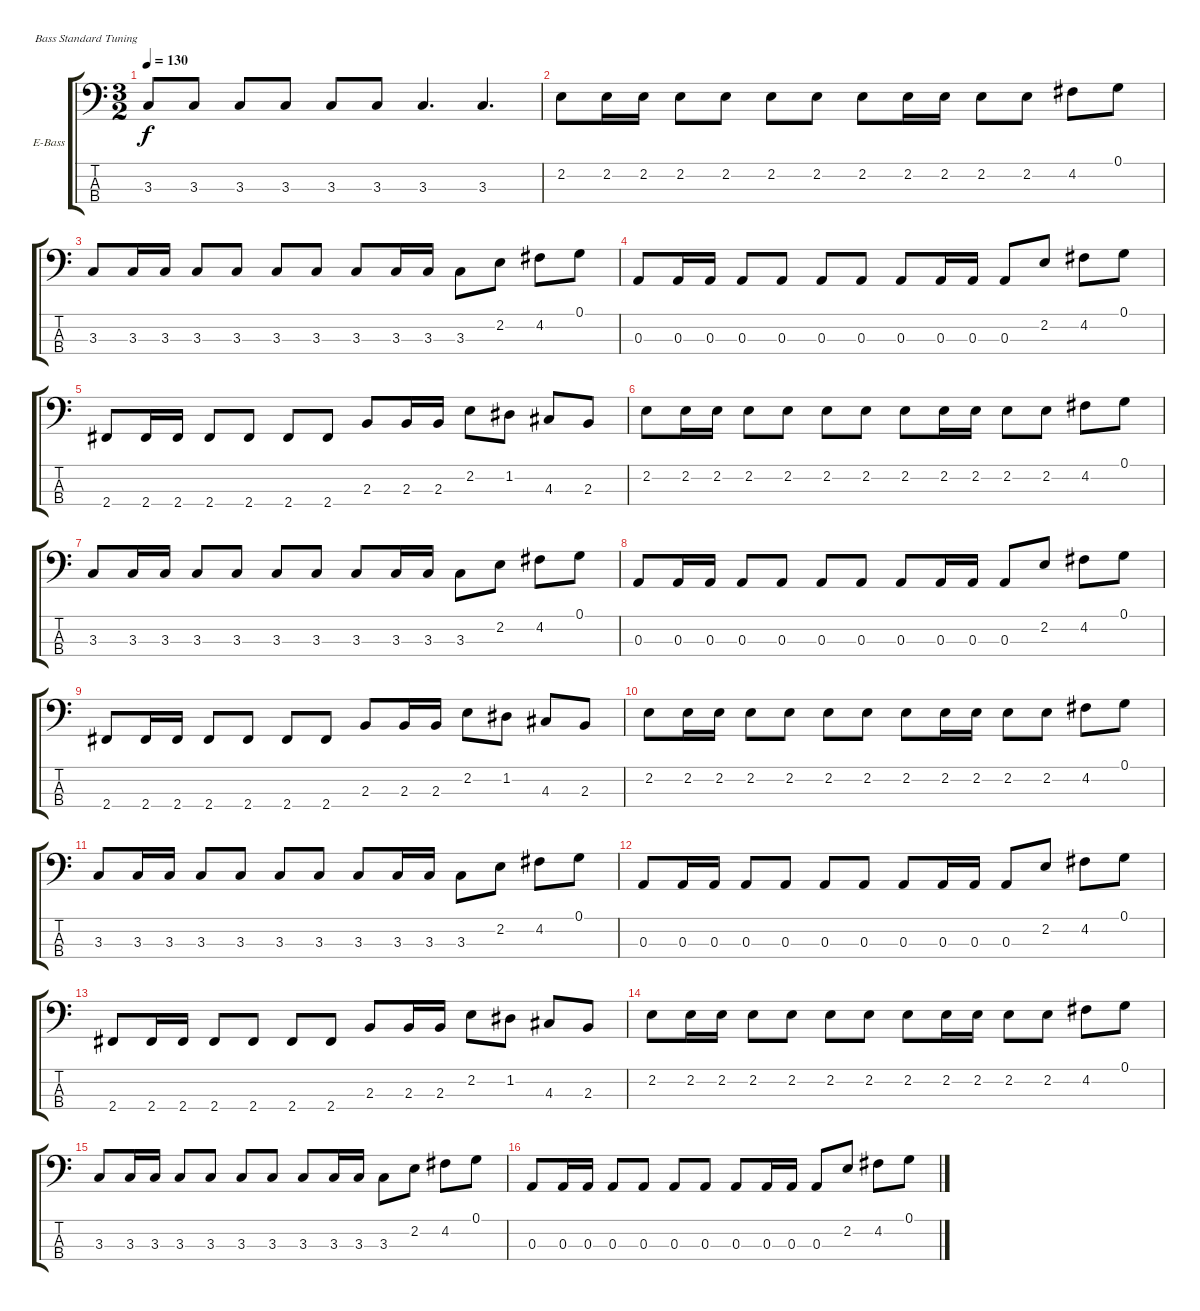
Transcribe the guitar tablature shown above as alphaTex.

\bracketExtendMode groupsimilarinstruments
\firstSystemTrackNameOrientation horizontal
\otherSystemsTrackNameOrientation horizontal
\track ("Бас 1" "E-Bass") {instrument slapbass1}
\staff {score tabs}
\tuning (G2 D2 A1 E1)
\ts (3 2)
\tempo 130
\clef f4
\ks c
3.3.8{dy f} 3.3.8 3.3.8 3.3.8 3.3.8 3.3.8 3.3.4{d} 3.3.4{d} |
2.2.8 2.2.16 2.2.16 2.2.8 2.2.8 2.2.8 2.2.8 2.2.8 2.2.16 2.2.16 2.2.8 2.2.8 4.2.8 0.1.8 |
3.3.8 3.3.16 3.3.16 3.3.8 3.3.8 3.3.8 3.3.8 3.3.8 3.3.16 3.3.16 3.3.8 2.2.8 4.2.8 0.1.8 |
0.3.8 0.3.16 0.3.16 0.3.8 0.3.8 0.3.8 0.3.8 0.3.8 0.3.16 0.3.16 0.3.8 2.2.8 4.2.8 0.1.8 |
2.4.8 2.4.16 2.4.16 2.4.8 2.4.8 2.4.8 2.4.8 2.3.8 2.3.16 2.3.16 2.2.8 1.2.8 4.3.8 2.3.8 |
2.2.8 2.2.16 2.2.16 2.2.8 2.2.8 2.2.8 2.2.8 2.2.8 2.2.16 2.2.16 2.2.8 2.2.8 4.2.8 0.1.8 |
3.3.8 3.3.16 3.3.16 3.3.8 3.3.8 3.3.8 3.3.8 3.3.8 3.3.16 3.3.16 3.3.8 2.2.8 4.2.8 0.1.8 |
0.3.8 0.3.16 0.3.16 0.3.8 0.3.8 0.3.8 0.3.8 0.3.8 0.3.16 0.3.16 0.3.8 2.2.8 4.2.8 0.1.8 |
2.4.8 2.4.16 2.4.16 2.4.8 2.4.8 2.4.8 2.4.8 2.3.8 2.3.16 2.3.16 2.2.8 1.2.8 4.3.8 2.3.8 |
2.2.8 2.2.16 2.2.16 2.2.8 2.2.8 2.2.8 2.2.8 2.2.8 2.2.16 2.2.16 2.2.8 2.2.8 4.2.8 0.1.8 |
3.3.8 3.3.16 3.3.16 3.3.8 3.3.8 3.3.8 3.3.8 3.3.8 3.3.16 3.3.16 3.3.8 2.2.8 4.2.8 0.1.8 |
0.3.8 0.3.16 0.3.16 0.3.8 0.3.8 0.3.8 0.3.8 0.3.8 0.3.16 0.3.16 0.3.8 2.2.8 4.2.8 0.1.8 |
2.4.8 2.4.16 2.4.16 2.4.8 2.4.8 2.4.8 2.4.8 2.3.8 2.3.16 2.3.16 2.2.8 1.2.8 4.3.8 2.3.8 |
2.2.8 2.2.16 2.2.16 2.2.8 2.2.8 2.2.8 2.2.8 2.2.8 2.2.16 2.2.16 2.2.8 2.2.8 4.2.8 0.1.8 |
3.3.8 3.3.16 3.3.16 3.3.8 3.3.8 3.3.8 3.3.8 3.3.8 3.3.16 3.3.16 3.3.8 2.2.8 4.2.8 0.1.8 |
0.3.8 0.3.16 0.3.16 0.3.8 0.3.8 0.3.8 0.3.8 0.3.8 0.3.16 0.3.16 0.3.8 2.2.8 4.2.8 0.1.8
